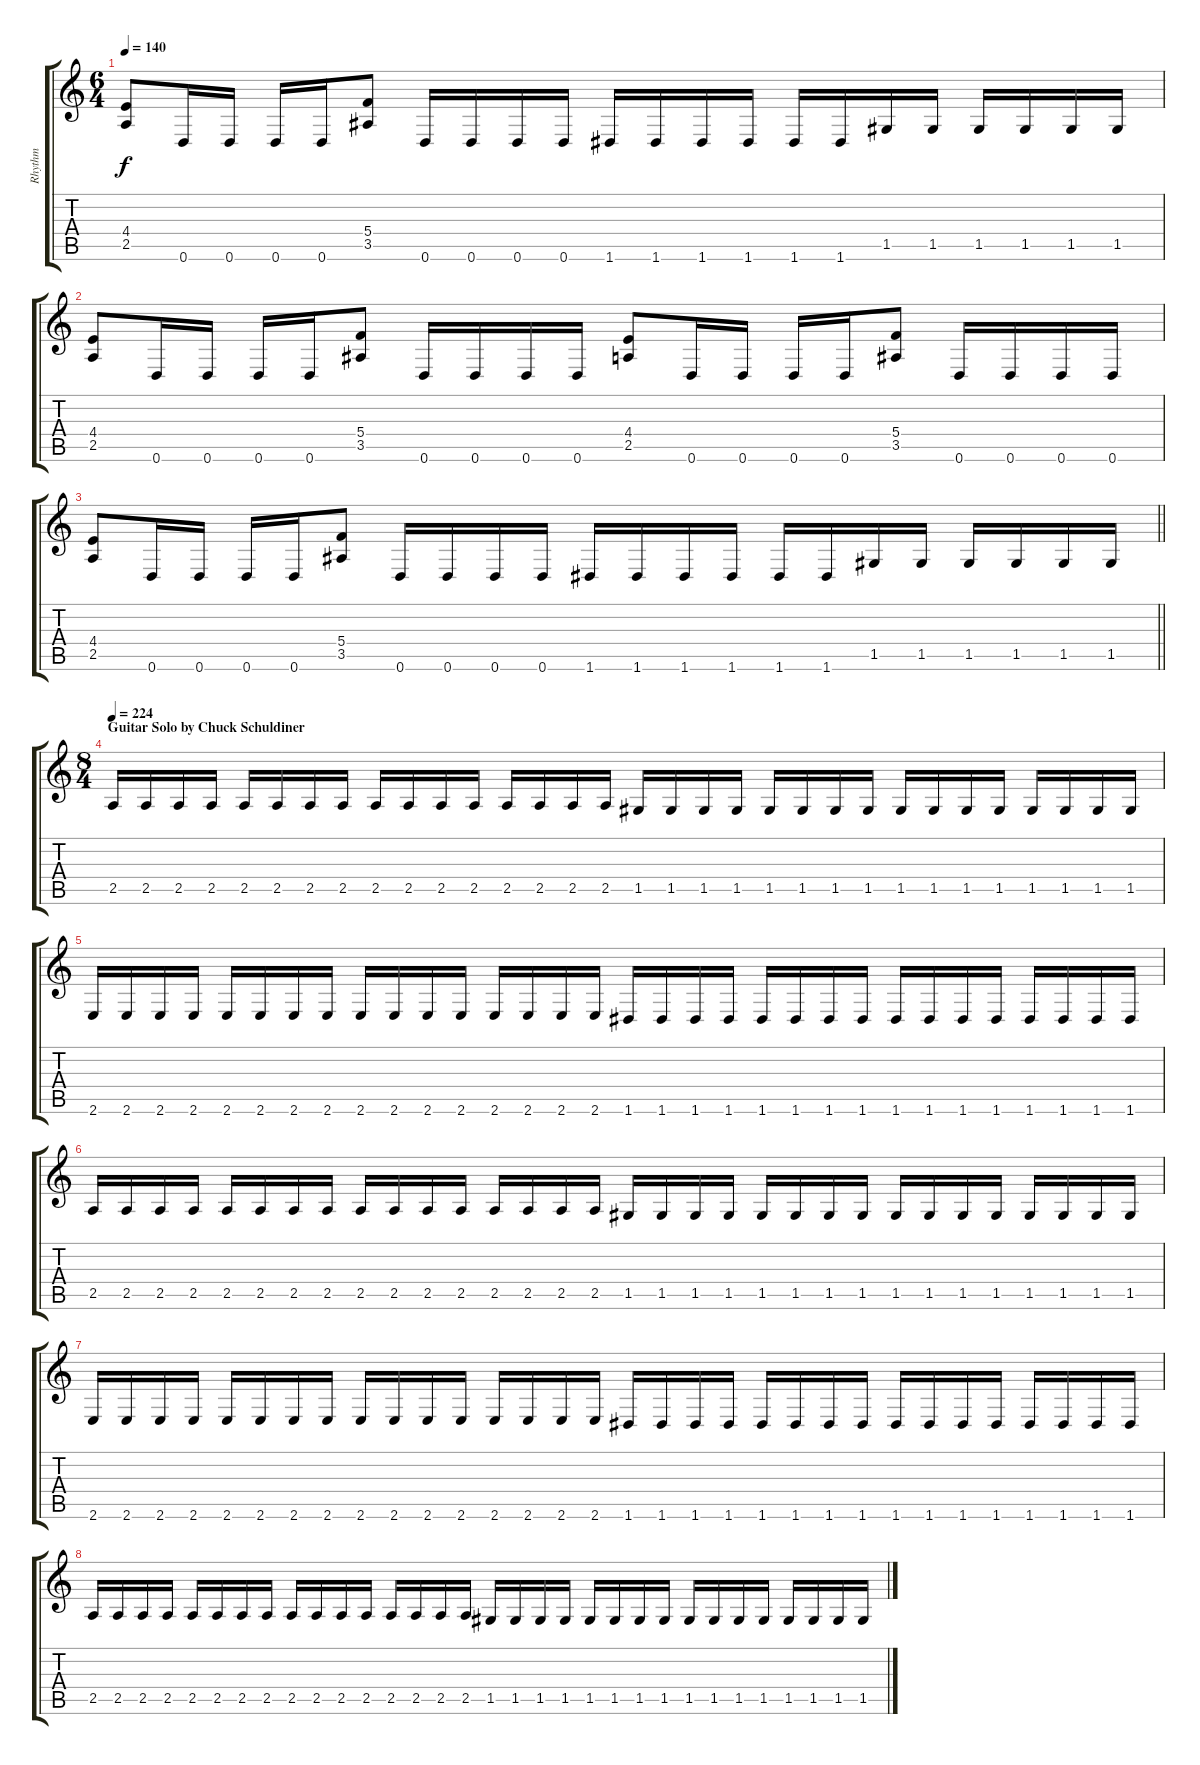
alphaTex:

\track ("Rhythm" "Rhythm") {instrument overdrivenguitar}
\staff {score tabs}
\tuning (D4 A3 F3 C3 G2 D2) {hide}
\ts (6 4)
\tempo 140
\clef g2
\ks c
(4.4 2.5).8{dy f} 0.6.16 0.6.16 0.6.16 0.6.16 (5.4 3.5).8 0.6.16 0.6.16 0.6.16 0.6.16 1.6.16 1.6.16 1.6.16 1.6.16 1.6.16 1.6.16 1.5.16 1.5.16 1.5.16 1.5.16 1.5.16 1.5.16 |
(4.4 2.5).8 0.6.16 0.6.16 0.6.16 0.6.16 (5.4 3.5).8 0.6.16 0.6.16 0.6.16 0.6.16 (4.4 2.5).8 0.6.16 0.6.16 0.6.16 0.6.16 (5.4 3.5).8 0.6.16 0.6.16 0.6.16 0.6.16 |
\barLineRight lightlight
(4.4 2.5).8 0.6.16 0.6.16 0.6.16 0.6.16 (5.4 3.5).8 0.6.16 0.6.16 0.6.16 0.6.16 1.6.16 1.6.16 1.6.16 1.6.16 1.6.16 1.6.16 1.5.16 1.5.16 1.5.16 1.5.16 1.5.16 1.5.16 |
\ts (8 4)
\section ("" "Guitar Solo by Chuck Schuldiner")
\tempo 224
2.5.16 2.5.16 2.5.16 2.5.16 2.5.16 2.5.16 2.5.16 2.5.16 2.5.16 2.5.16 2.5.16 2.5.16 2.5.16 2.5.16 2.5.16 2.5.16 1.5.16 1.5.16 1.5.16 1.5.16 1.5.16 1.5.16 1.5.16 1.5.16 1.5.16 1.5.16 1.5.16 1.5.16 1.5.16 1.5.16 1.5.16 1.5.16 |
2.6.16 2.6.16 2.6.16 2.6.16 2.6.16 2.6.16 2.6.16 2.6.16 2.6.16 2.6.16 2.6.16 2.6.16 2.6.16 2.6.16 2.6.16 2.6.16 1.6.16 1.6.16 1.6.16 1.6.16 1.6.16 1.6.16 1.6.16 1.6.16 1.6.16 1.6.16 1.6.16 1.6.16 1.6.16 1.6.16 1.6.16 1.6.16 |
2.5.16 2.5.16 2.5.16 2.5.16 2.5.16 2.5.16 2.5.16 2.5.16 2.5.16 2.5.16 2.5.16 2.5.16 2.5.16 2.5.16 2.5.16 2.5.16 1.5.16 1.5.16 1.5.16 1.5.16 1.5.16 1.5.16 1.5.16 1.5.16 1.5.16 1.5.16 1.5.16 1.5.16 1.5.16 1.5.16 1.5.16 1.5.16 |
2.6.16 2.6.16 2.6.16 2.6.16 2.6.16 2.6.16 2.6.16 2.6.16 2.6.16 2.6.16 2.6.16 2.6.16 2.6.16 2.6.16 2.6.16 2.6.16 1.6.16 1.6.16 1.6.16 1.6.16 1.6.16 1.6.16 1.6.16 1.6.16 1.6.16 1.6.16 1.6.16 1.6.16 1.6.16 1.6.16 1.6.16 1.6.16 |
2.5.16 2.5.16 2.5.16 2.5.16 2.5.16 2.5.16 2.5.16 2.5.16 2.5.16 2.5.16 2.5.16 2.5.16 2.5.16 2.5.16 2.5.16 2.5.16 1.5.16 1.5.16 1.5.16 1.5.16 1.5.16 1.5.16 1.5.16 1.5.16 1.5.16 1.5.16 1.5.16 1.5.16 1.5.16 1.5.16 1.5.16 1.5.16
